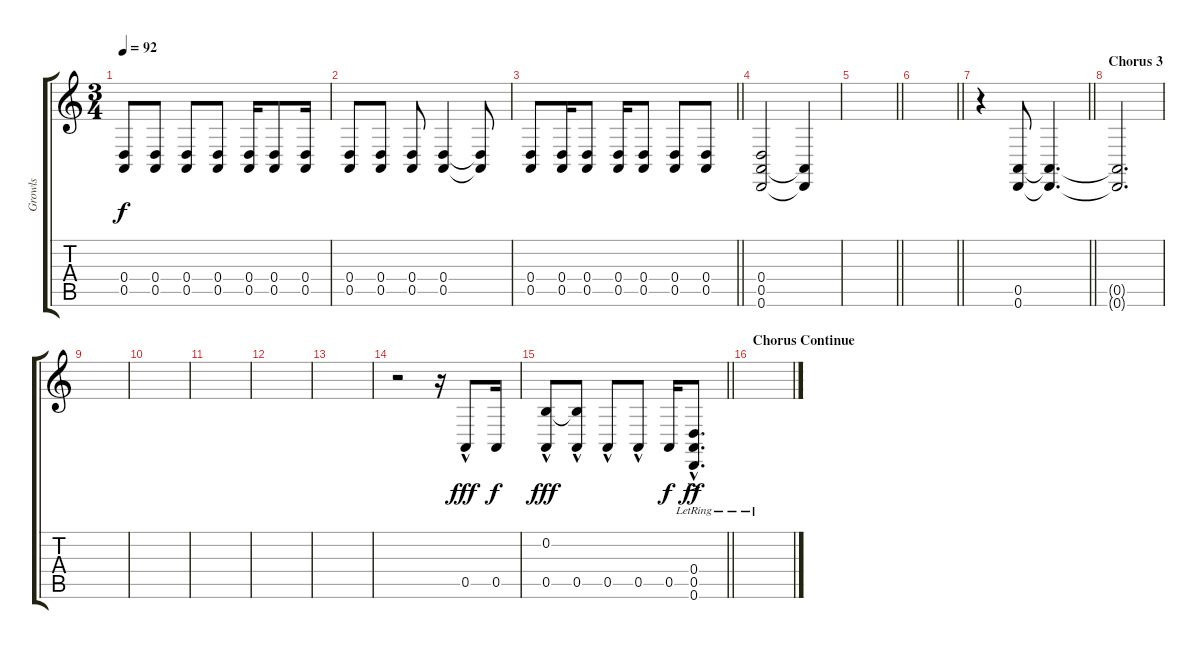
\track ("Growls" "Growls") {instrument gunshot}
\staff {score tabs}
\tuning (E4 B3 G3 D3 A2 D2) {hide}
\ts (3 4)
\tempo 92
\clef g2
\ks c
(0.4 0.5).8{dy f instrument gunshot} (0.4 0.5).8 (0.4 0.5).8 (0.4 0.5).8 (0.4 0.5).16 (0.4 0.5).8 (0.4 0.5).16 |
(0.4 0.5).8 (0.4 0.5).8 (0.4 0.5).8 (0.4 0.5).4 (0.4{t} 0.5{t}).8 |
\barLineRight lightlight
(0.4 0.5).8 (0.4 0.5).16 (0.4 0.5).8 (0.4 0.5).16 (0.4 0.5).8 (0.4 0.5).8 (0.4 0.5).8 |
\section ("" "")
(0.4 0.5 0.6).2 (0.5{t} 0.6{t}).4 |
\barLineRight lightlight
|
\section ("" "")
\barLineRight lightlight
|
\barLineRight lightlight
r.4{volume 9 instrument applause} (0.5 0.6).8{volume 16} (0.5{t} 0.6{t}).4{d} |
\section ("" "Chorus 3")
(0.5{t} 0.6{t}).2{d} |
|
|
|
|
|
r.2 r.16 0.5{hac}.8{dy fff volume 16 instrument gunshot} 0.5.16{dy f} |
\barLineRight lightlight
(0.2 0.5{hac}).8{dy fff} (0.2{t} 0.5{hac}).8 0.5{hac}.8 0.5{hac}.8 0.5.16{dy f} (0.4 0.5{hac lr} 0.6{ac lr}).8{d dy ff instrument applause} |
\section ("" "Chorus Continue")
